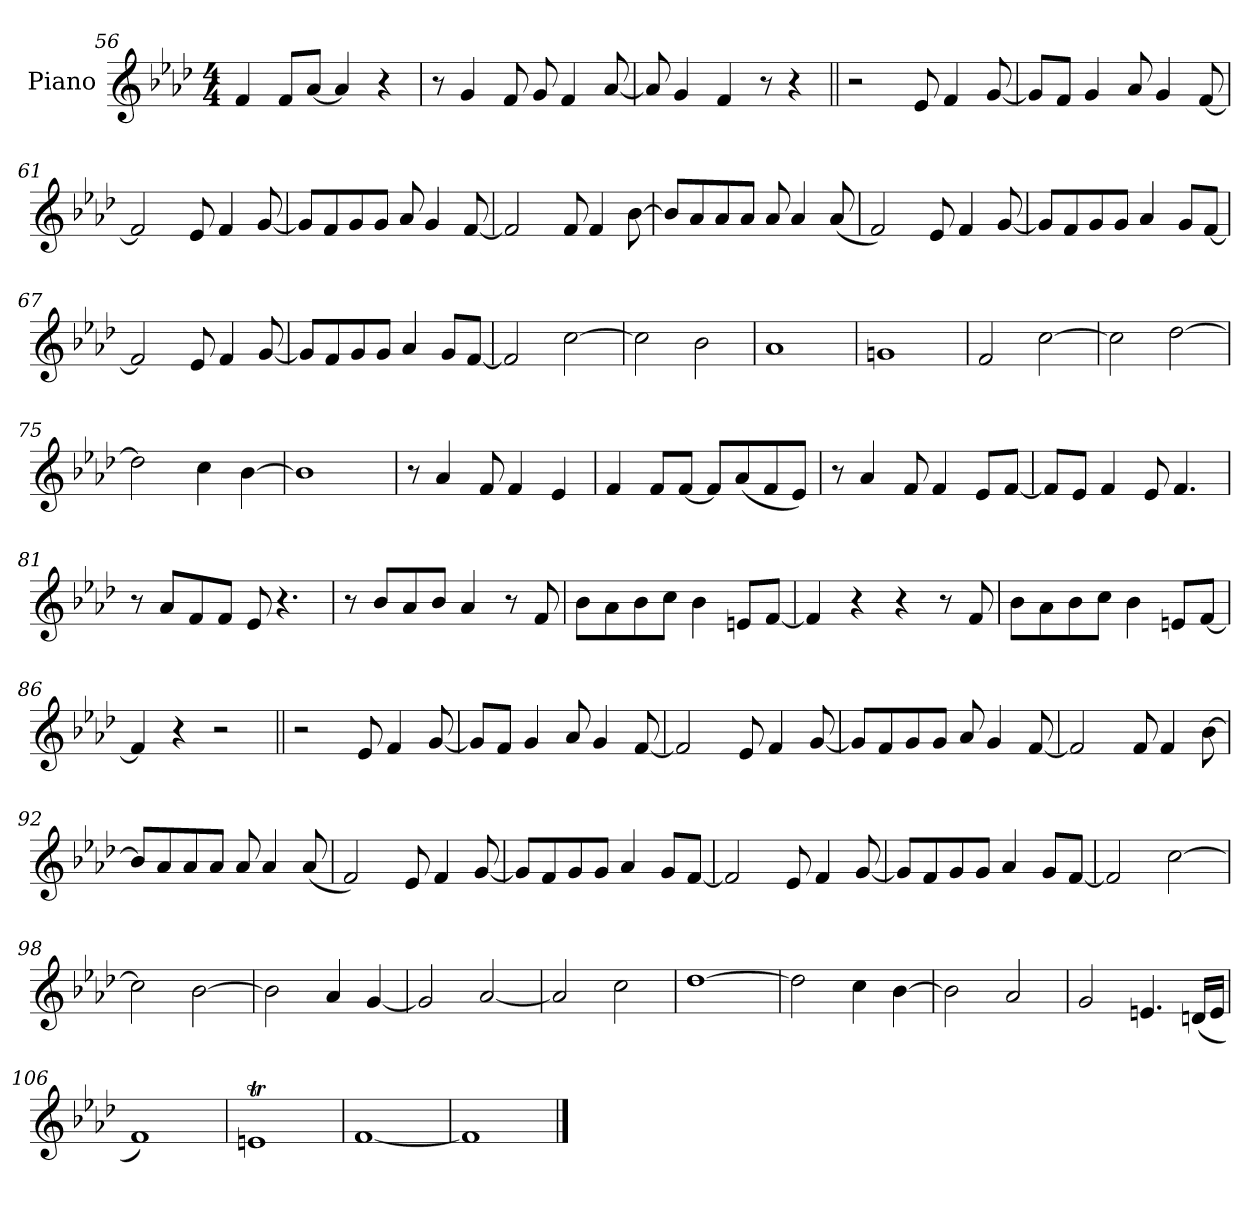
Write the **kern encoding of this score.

**kern
*part1
*staff1
*I"Piano
*I'Pno.
*clefG2
*k[b-e-a-d-]
*M4/4
=56
4f
8fL
[8a-J
4a-]
4r
=57
8r
4g
8f
8g
4f
[8a-
=58
8a-]
4g
4f
8r
4r
=59||
2r
8e-
4f
[8g
=60
8gL]
8fJ
4g
8a-
4g
[8f
=61
2f]
8e-
4f
[8g
=62
8gL]
8f
8g
8gJ
8a-
4g
[8f
=63
2f]
8f
4f
[8b-
=64
8b-L]
8a-
8a-
8a-J
8a-
4a-
(8a-
=65
2f)
8e-
4f
[8g
=66
8gL]
8f
8g
8gJ
4a-
8gL
[8fJ
=67
2f]
8e-
4f
[8g
=68
8gL]
8f
8g
8gJ
4a-
8gL
[8fJ
=69
2f]
[2cc!
=70
2cc!]
2b-!
=71
1a-!
=72
1gn!
=73
2f!
[2cc!
=74
2cc!]
[2dd-!
=75
2dd-!]
4cc!
[4b-!
=76
1b-!]
=77
8r
4a-
8f
4f
4e-
=78
4f
8fL
[8fJ
8fL]
(8a-
8f
8e-J)
=79
8r
4a-
8f
4f
8e-L
[8fJ
=80
8fL]
8e-J
4f
8e-
4.f
=81
8r
8a-L
8f
8fJ
8e-
4.r
=82
8r
8b-L
8a-
8b-J
4a-
8r
8f
=83
8b-L
8a-
8b-
8ccJ
4b-
8enL
[8fJ
=84
4f]
4r
4r
8r
8f
=85
8b-L
8a-
8b-
8ccJ
4b-
8enL
[8fJ
=86
4f]
4r
2r
=87||
2r
8e-
4f
[8g
=88
8gL]
8fJ
4g
8a-
4g
[8f
=89
2f]
8e-
4f
[8g
=90
8gL]
8f
8g
8gJ
8a-
4g
[8f
=91
2f]
8f
4f
[8b-
=92
8b-L]
8a-
8a-
8a-J
8a-
4a-
(8a-
=93
2f)
8e-
4f
[8g
=94
8gL]
8f
8g
8gJ
4a-
8gL
[8fJ
=95
2f]
8e-
4f
[8g
=96
8gL]
8f
8g
8gJ
4a-
8gL
[8fJ
=97
2f]
[2cc!
=98
2cc!]
[2b-!
=99
2b-!]
4a-!
[4g!
=100
2g!]
[2a-!
=101
2a-!]
2cc!
=102
[1dd-!
=103
2dd-!]
4cc!
[4b-!
=104
2b-!]
2a-!
=105
2g!
4.en!
(16dn!LL
16e!JJ
=106
1f!)
=107
1ent!
=108
[1f!
=109
1f!]
==
*-
